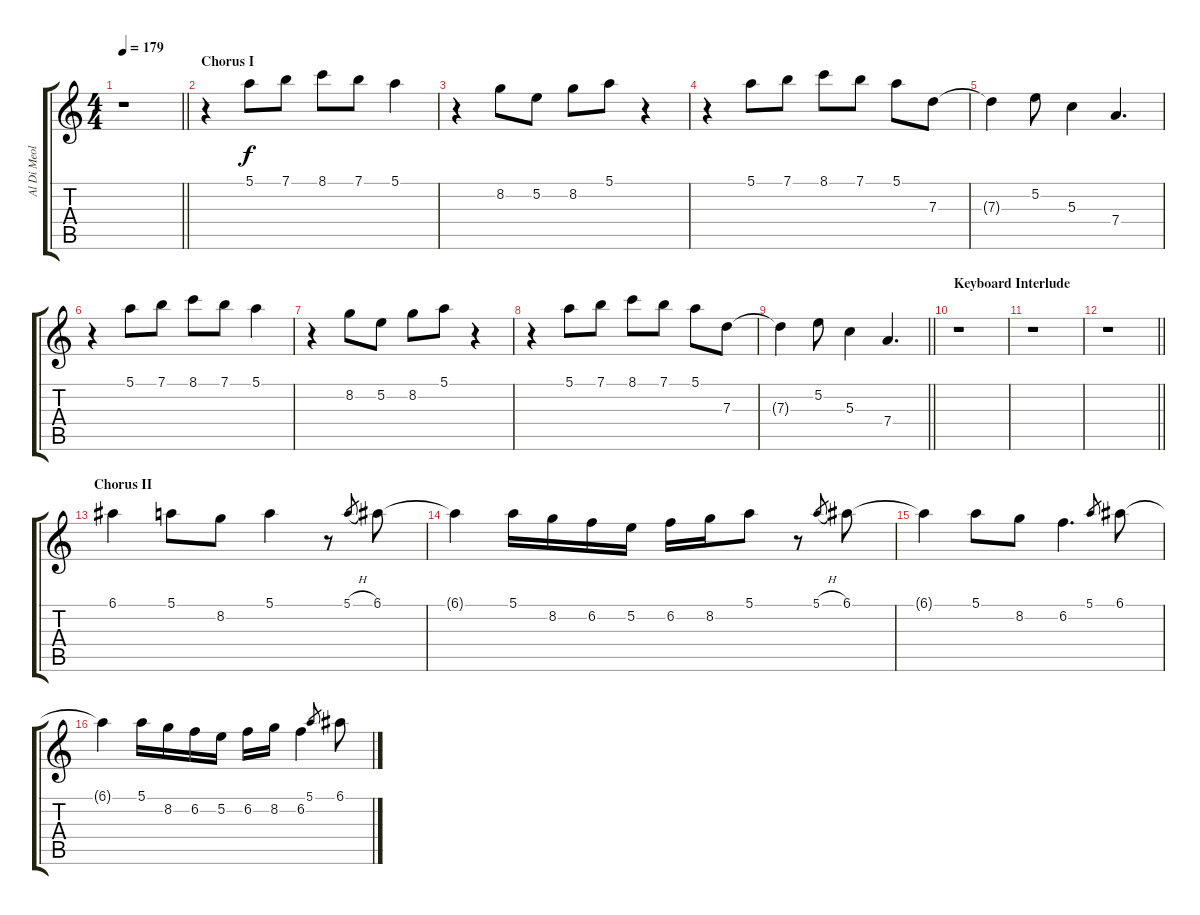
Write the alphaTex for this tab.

\track ("Al Di Meola" "Al Di Meol") {instrument electricguitarjazz}
\staff {score tabs}
\tuning (E4 B3 G3 D3 A2 E2) {hide}
\ts (4 4)
\tempo 179
\clef g2
\barLineRight lightlight
\ks c
r.1{dy f} |
\section ("" "Chorus I")
r.4 5.1.8 7.1.8 8.1.8 7.1.8 5.1.4 |
r.4 8.2.8 5.2.8 8.2.8 5.1.8 r.4 |
r.4 5.1.8 7.1.8 8.1.8 7.1.8 5.1.8 7.3.8 |
7.3{t}.4 5.2.8 5.3.4 7.4.4{d} |
r.4 5.1.8 7.1.8 8.1.8 7.1.8 5.1.4 |
r.4 8.2.8 5.2.8 8.2.8 5.1.8 r.4 |
r.4 5.1.8 7.1.8 8.1.8 7.1.8 5.1.8 7.3.8 |
\barLineRight lightlight
7.3{t}.4 5.2.8 5.3.4 7.4.4{d} |
\section ("" "Keyboard Interlude")
r.1 |
r.1 |
\barLineRight lightlight
r.1 |
\section ("" "Chorus II")
6.1.4 5.1.8 8.2.8 5.1.4 r.8 5.1{h}.8{gr} 6.1.8 |
6.1{t}.4 5.1.16 8.2.16 6.2.16 5.2.16 6.2.16 8.2.16 5.1.8 r.8 5.1{h}.8{gr} 6.1.8 |
6.1{t}.4 5.1.8 8.2.8 6.2.4{d} 5.1.8{gr} 6.1.8 |
6.1{t}.4 5.1.16 8.2.16 6.2.16 5.2.16 6.2.16 8.2.16 6.2.4 5.1.8{gr} 6.1.8
